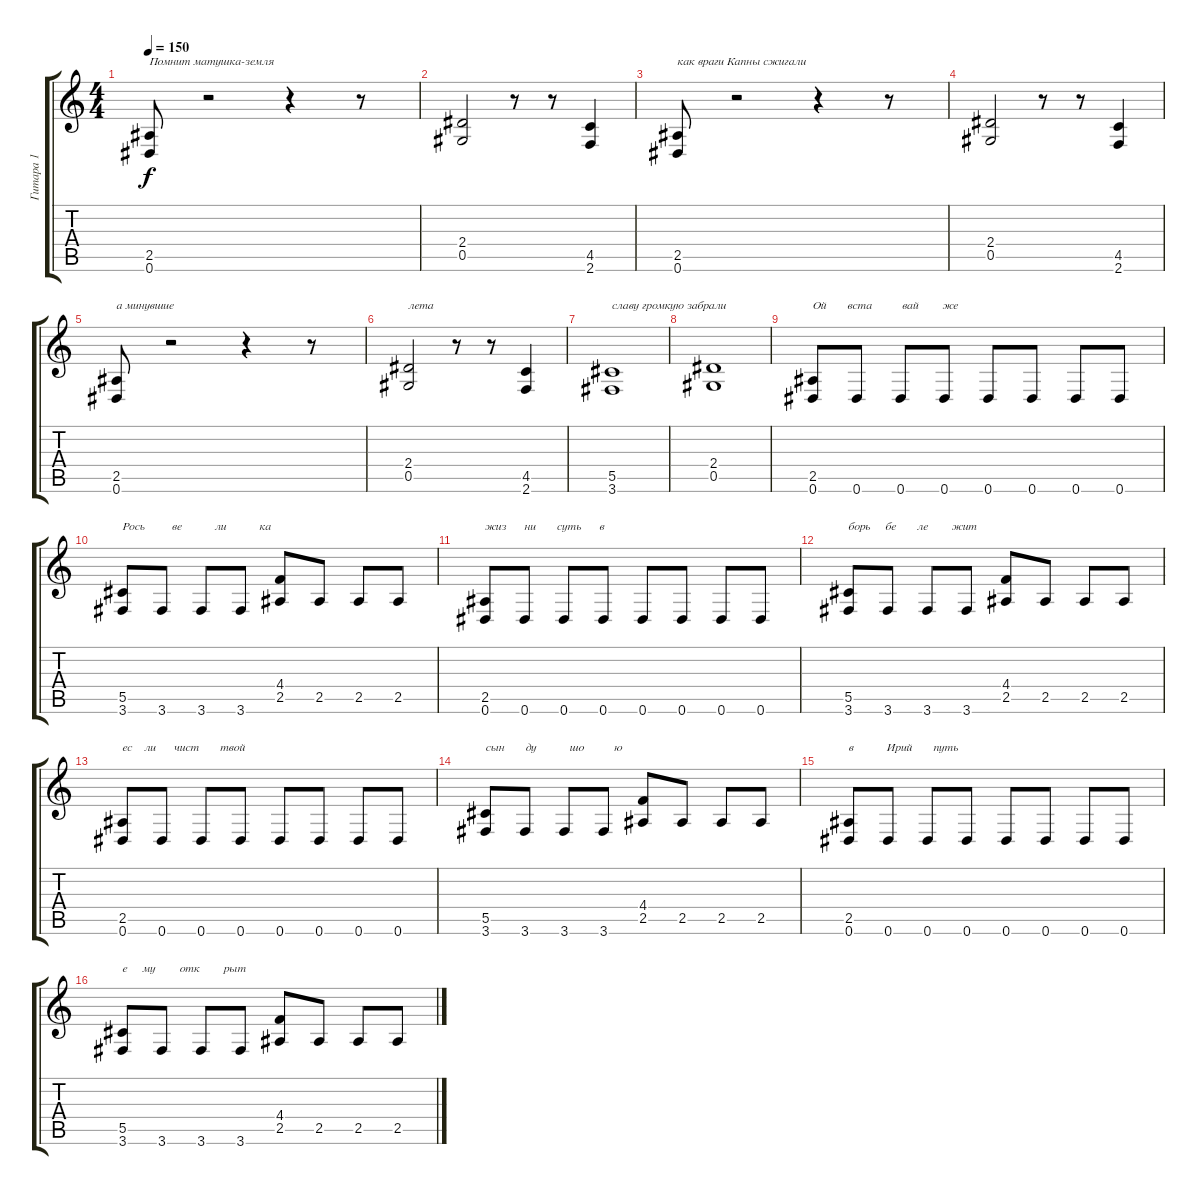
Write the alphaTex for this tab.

\track ("Гитара 1" "Гитара 1") {instrument distortionguitar}
\staff {score tabs}
\tuning (Eb4 Bb3 Gb3 Db3 Ab2 Eb2) {hide}
\ts (4 4)
\tempo 150
\clef g2
\ks c
(2.5 0.6).8{txt "Помнит матушка-земля" dy f} r.2 r.4 r.8 |
(2.4 0.5).2 r.8 r.8 (4.5 2.6).4 |
(2.5 0.6).8{txt "как враги Капны сжигали"} r.2 r.4 r.8 |
(2.4 0.5).2 r.8 r.8 (4.5 2.6).4 |
(2.5 0.6).8{txt "а минувшие"} r.2 r.4 r.8 |
(2.4 0.5).2{txt "лета"} r.8 r.8 (4.5 2.6).4 |
(5.5 3.6).1{txt "славу громкую забрали"} |
(2.4 0.5).1 |
(2.5 0.6).8{txt "Ой       вста          вай        же "} 0.6.8 0.6.8 0.6.8 0.6.8 0.6.8 0.6.8 0.6.8 |
(5.5 3.6).8{txt "Рось         ве           ли           ка"} 3.6.8 3.6.8 3.6.8 (4.4 2.5).8 2.5.8 2.5.8 2.5.8 |
(2.5 0.6).8{txt "жиз      ни       суть      в"} 0.6.8 0.6.8 0.6.8 0.6.8 0.6.8 0.6.8 0.6.8 |
(5.5 3.6).8{txt "борь     бе       ле        жит"} 3.6.8 3.6.8 3.6.8 (4.4 2.5).8 2.5.8 2.5.8 2.5.8 |
(2.5 0.6).8{txt "ес    ли      чист       твой "} 0.6.8 0.6.8 0.6.8 0.6.8 0.6.8 0.6.8 0.6.8 |
(5.5 3.6).8{txt "сын       ду           шо          ю"} 3.6.8 3.6.8 3.6.8 (4.4 2.5).8 2.5.8 2.5.8 2.5.8 |
(2.5 0.6).8{txt "в           Ирий       путь "} 0.6.8 0.6.8 0.6.8 0.6.8 0.6.8 0.6.8 0.6.8 |
(5.5 3.6).8{txt "е     му        отк        рыт"} 3.6.8 3.6.8 3.6.8 (4.4 2.5).8 2.5.8 2.5.8 2.5.8
